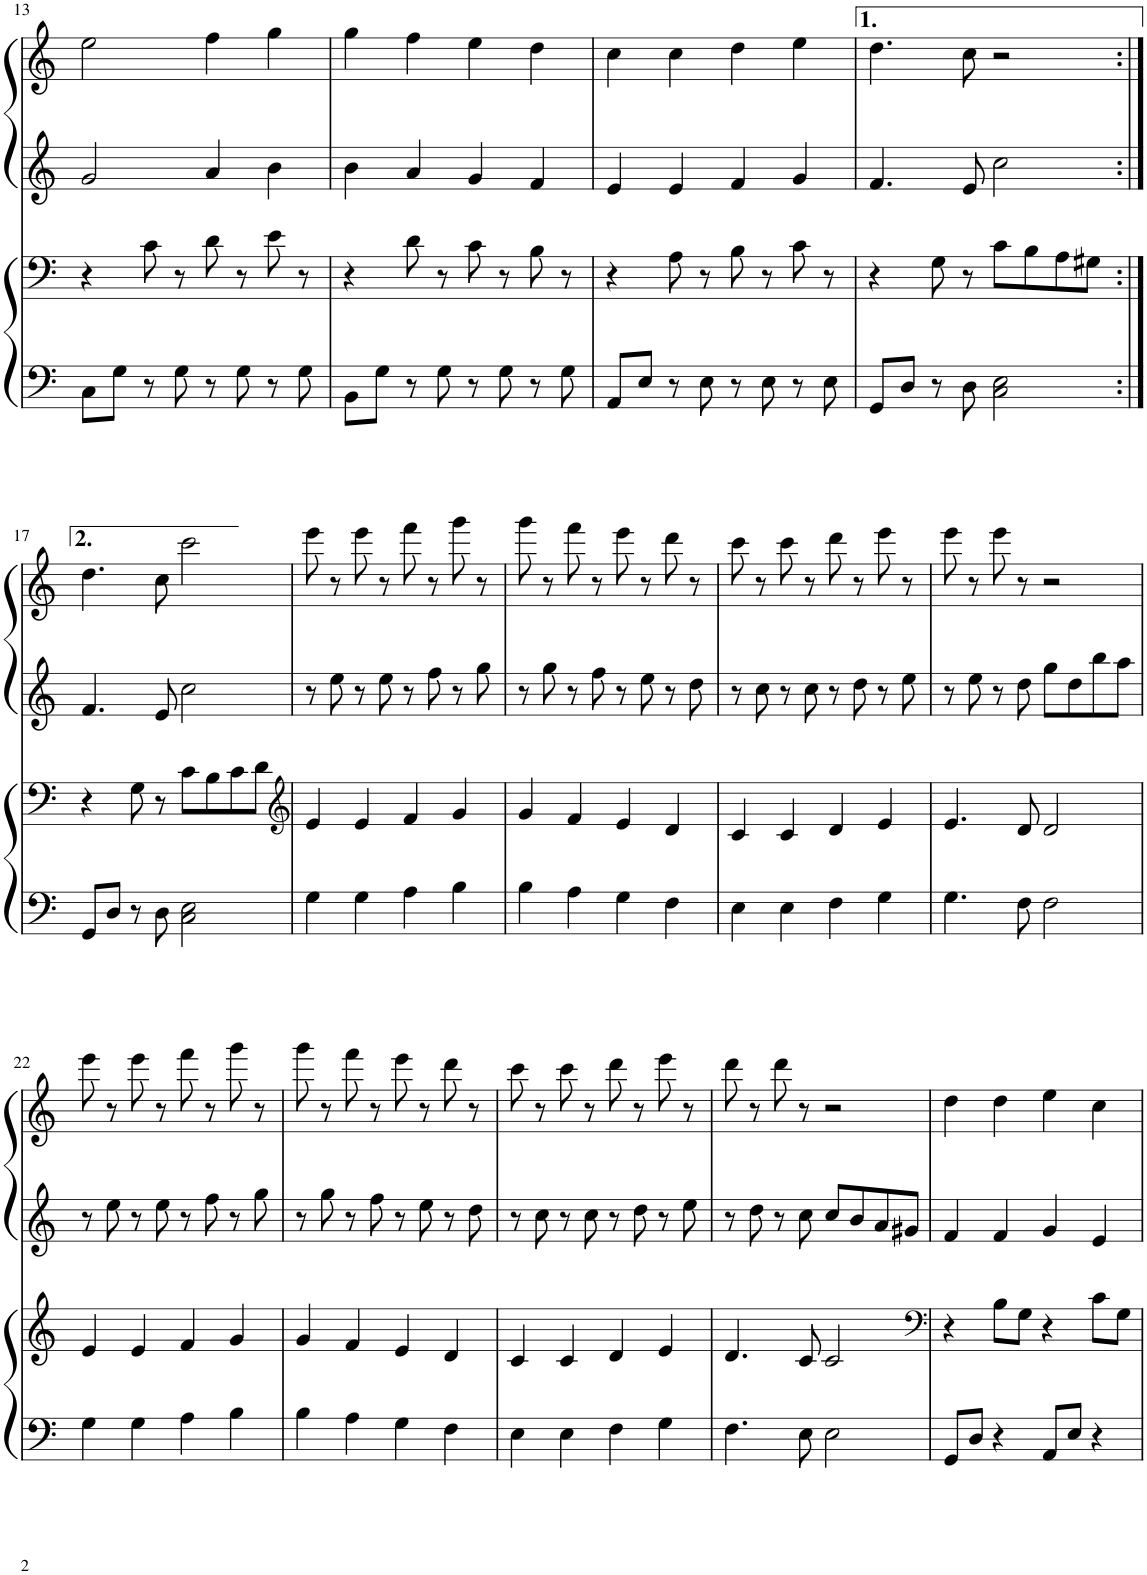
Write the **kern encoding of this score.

**kern	**kern	**kern	**kern
*part2	*part2	*part1	*part1
*staff4	*staff3	*staff2	*staff1
*I"Piano	*	*I"Piano	*
*I'Pno	*	*I'Pno	*
!!LO:PB:g=z
*clefF4	*clefF4	*clefG2	*clefG2
*k[]	*k[]	*k[]	*k[]
*M4/4	*M4/4	*M4/4	*M4/4
=13	=13	=13	=13
8C\L	4r	2g/	2ee\
8G\J	.	.	.
8r	8c\	.	.
8G\	8r	.	.
8r	8d\	4a/	4ff\
8G\	8r	.	.
8r	8e\	4b\	4gg\
8G\	8r	.	.
=14	=14	=14	=14
8BB\L	4r	4b\	4gg\
8G\J	.	.	.
8r	8d\	4a/	4ff\
8G\	8r	.	.
8r	8c\	4g/	4ee\
8G\	8r	.	.
8r	8B\	4f/	4dd\
8G\	8r	.	.
=15	=15	=15	=15
8AA/L	4r	4e/	4cc\
8E/J	.	.	.
8r	8A\	4e/	4cc\
8E\	8r	.	.
8r	8B\	4f/	4dd\
8E\	8r	.	.
8r	8c\	4g/	4ee\
8E\	8r	.	.
=16	=16	=16	=16
8GG/L	4r	4.f/	4.dd\
8D/J	.	.	.
8r	8G\	.	.
8D\	8r	8e/	8cc\
2C\ 2E\	8c\L	2cc\	2r
.	8B\	.	.
.	8A\	.	.
.	8G#X\J	.	.
!!LO:LB:g=z
=17:|!	=17:|!	=17:|!	=17:|!
8GG/L	4r	4.f/	4.dd\
8D/J	.	.	.
8r	8G\	.	.
8D\	8r	8e/	8cc\
2C\ 2E\	8c\L	2cc\	2ccc\
.	8B\	.	.
.	8c\	.	.
.	8d\J	.	.
=18	=18	=18	=18
*	*clefG2	*	*
4G\	4e/	8r	8eee\
.	.	8ee\	8r
4G\	4e/	8r	8eee\
.	.	8ee\	8r
4A\	4f/	8r	8fff\
.	.	8ff\	8r
4B\	4g/	8r	8ggg\
.	.	8gg\	8r
=19	=19	=19	=19
4B\	4g/	8r	8ggg\
.	.	8gg\	8r
4A\	4f/	8r	8fff\
.	.	8ff\	8r
4G\	4e/	8r	8eee\
.	.	8ee\	8r
4F\	4d/	8r	8ddd\
.	.	8dd\	8r
=20	=20	=20	=20
4E\	4c/	8r	8ccc\
.	.	8cc\	8r
4E\	4c/	8r	8ccc\
.	.	8cc\	8r
4F\	4d/	8r	8ddd\
.	.	8dd\	8r
4G\	4e/	8r	8eee\
.	.	8ee\	8r
=21	=21	=21	=21
4.G\	4.e/	8r	8eee\
.	.	8ee\	8r
.	.	8r	8eee\
8F\	8d/	8dd\	8r
2F\	2d/	8gg\L	2r
.	.	8dd\	.
.	.	8bb\	.
.	.	8aa\J	.
!!LO:LB:g=z
=22	=22	=22	=22
4G\	4e/	8r	8eee\
.	.	8ee\	8r
4G\	4e/	8r	8eee\
.	.	8ee\	8r
4A\	4f/	8r	8fff\
.	.	8ff\	8r
4B\	4g/	8r	8ggg\
.	.	8gg\	8r
=23	=23	=23	=23
4B\	4g/	8r	8ggg\
.	.	8gg\	8r
4A\	4f/	8r	8fff\
.	.	8ff\	8r
4G\	4e/	8r	8eee\
.	.	8ee\	8r
4F\	4d/	8r	8ddd\
.	.	8dd\	8r
=24	=24	=24	=24
4E\	4c/	8r	8ccc\
.	.	8cc\	8r
4E\	4c/	8r	8ccc\
.	.	8cc\	8r
4F\	4d/	8r	8ddd\
.	.	8dd\	8r
4G\	4e/	8r	8eee\
.	.	8ee\	8r
=25	=25	=25	=25
4.F\	4.d/	8r	8ddd\
.	.	8dd\	8r
.	.	8r	8ddd\
8E\	8c/	8cc\	8r
2E\	2c/	8cc/L	2r
.	.	8b/	.
.	.	8a/	.
.	.	8g#X/J	.
=26	=26	=26	=26
*	*clefF4	*	*
8GG/L	4r	4f/	4dd\
8D/J	.	.	.
4r	8B\L	4f/	4dd\
.	8G\J	.	.
8AA/L	4r	4g/	4ee\
8E/J	.	.	.
4r	8c\L	4e/	4cc\
.	8G\J	.	.
=	=	=	=
*-	*-	*-	*-
